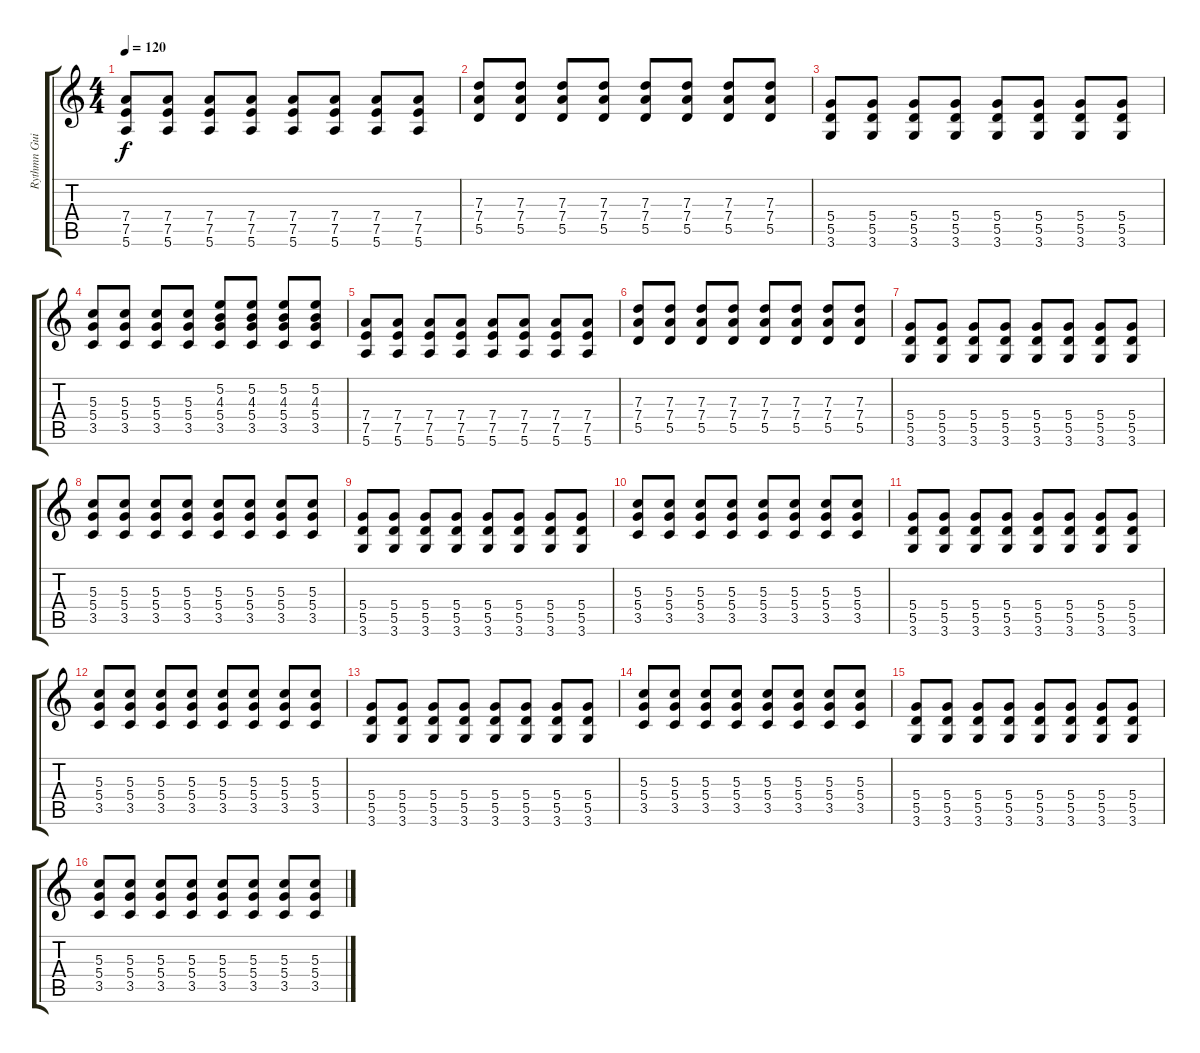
\track ("Rythmn Guitar" "Rythmn Gui") {instrument distortionguitar}
\staff {score tabs}
\tuning (E4 B3 G3 D3 A2 E2) {hide}
\ts (4 4)
\tempo 120
\clef g2
\ks c
(7.4 7.5 5.6).8{dy f} (7.4 7.5 5.6).8 (7.4 7.5 5.6).8 (7.4 7.5 5.6).8 (7.4 7.5 5.6).8 (7.4 7.5 5.6).8 (7.4 7.5 5.6).8 (7.4 7.5 5.6).8 |
(7.3 7.4 5.5).8 (7.3 7.4 5.5).8 (7.3 7.4 5.5).8 (7.3 7.4 5.5).8 (7.3 7.4 5.5).8 (7.3 7.4 5.5).8 (7.3 7.4 5.5).8 (7.3 7.4 5.5).8 |
(5.4 5.5 3.6).8 (5.4 5.5 3.6).8 (5.4 5.5 3.6).8 (5.4 5.5 3.6).8 (5.4 5.5 3.6).8 (5.4 5.5 3.6).8 (5.4 5.5 3.6).8 (5.4 5.5 3.6).8 |
(5.3 5.4 3.5).8 (5.3 5.4 3.5).8 (5.3 5.4 3.5).8 (5.3 5.4 3.5).8 (5.2 4.3 5.4 3.5).8 (5.2 4.3 5.4 3.5).8 (5.2 4.3 5.4 3.5).8 (5.2 4.3 5.4 3.5).8 |
(7.4 7.5 5.6).8 (7.4 7.5 5.6).8 (7.4 7.5 5.6).8 (7.4 7.5 5.6).8 (7.4 7.5 5.6).8 (7.4 7.5 5.6).8 (7.4 7.5 5.6).8 (7.4 7.5 5.6).8 |
(7.3 7.4 5.5).8 (7.3 7.4 5.5).8 (7.3 7.4 5.5).8 (7.3 7.4 5.5).8 (7.3 7.4 5.5).8 (7.3 7.4 5.5).8 (7.3 7.4 5.5).8 (7.3 7.4 5.5).8 |
(5.4 5.5 3.6).8 (5.4 5.5 3.6).8 (5.4 5.5 3.6).8 (5.4 5.5 3.6).8 (5.4 5.5 3.6).8 (5.4 5.5 3.6).8 (5.4 5.5 3.6).8 (5.4 5.5 3.6).8 |
(5.3 5.4 3.5).8 (5.3 5.4 3.5).8 (5.3 5.4 3.5).8 (5.3 5.4 3.5).8 (5.3 5.4 3.5).8 (5.3 5.4 3.5).8 (5.3 5.4 3.5).8 (5.3 5.4 3.5).8 |
(5.4 5.5 3.6).8 (5.4 5.5 3.6).8 (5.4 5.5 3.6).8 (5.4 5.5 3.6).8 (5.4 5.5 3.6).8 (5.4 5.5 3.6).8 (5.4 5.5 3.6).8 (5.4 5.5 3.6).8 |
(5.3 5.4 3.5).8 (5.3 5.4 3.5).8 (5.3 5.4 3.5).8 (5.3 5.4 3.5).8 (5.3 5.4 3.5).8 (5.3 5.4 3.5).8 (5.3 5.4 3.5).8 (5.3 5.4 3.5).8 |
(5.4 5.5 3.6).8 (5.4 5.5 3.6).8 (5.4 5.5 3.6).8 (5.4 5.5 3.6).8 (5.4 5.5 3.6).8 (5.4 5.5 3.6).8 (5.4 5.5 3.6).8 (5.4 5.5 3.6).8 |
(5.3 5.4 3.5).8 (5.3 5.4 3.5).8 (5.3 5.4 3.5).8 (5.3 5.4 3.5).8 (5.3 5.4 3.5).8 (5.3 5.4 3.5).8 (5.3 5.4 3.5).8 (5.3 5.4 3.5).8 |
(5.4 5.5 3.6).8 (5.4 5.5 3.6).8 (5.4 5.5 3.6).8 (5.4 5.5 3.6).8 (5.4 5.5 3.6).8 (5.4 5.5 3.6).8 (5.4 5.5 3.6).8 (5.4 5.5 3.6).8 |
(5.3 5.4 3.5).8 (5.3 5.4 3.5).8 (5.3 5.4 3.5).8 (5.3 5.4 3.5).8 (5.3 5.4 3.5).8 (5.3 5.4 3.5).8 (5.3 5.4 3.5).8 (5.3 5.4 3.5).8 |
(5.4 5.5 3.6).8 (5.4 5.5 3.6).8 (5.4 5.5 3.6).8 (5.4 5.5 3.6).8 (5.4 5.5 3.6).8 (5.4 5.5 3.6).8 (5.4 5.5 3.6).8 (5.4 5.5 3.6).8 |
(5.3 5.4 3.5).8 (5.3 5.4 3.5).8 (5.3 5.4 3.5).8 (5.3 5.4 3.5).8 (5.3 5.4 3.5).8 (5.3 5.4 3.5).8 (5.3 5.4 3.5).8 (5.3 5.4 3.5).8
